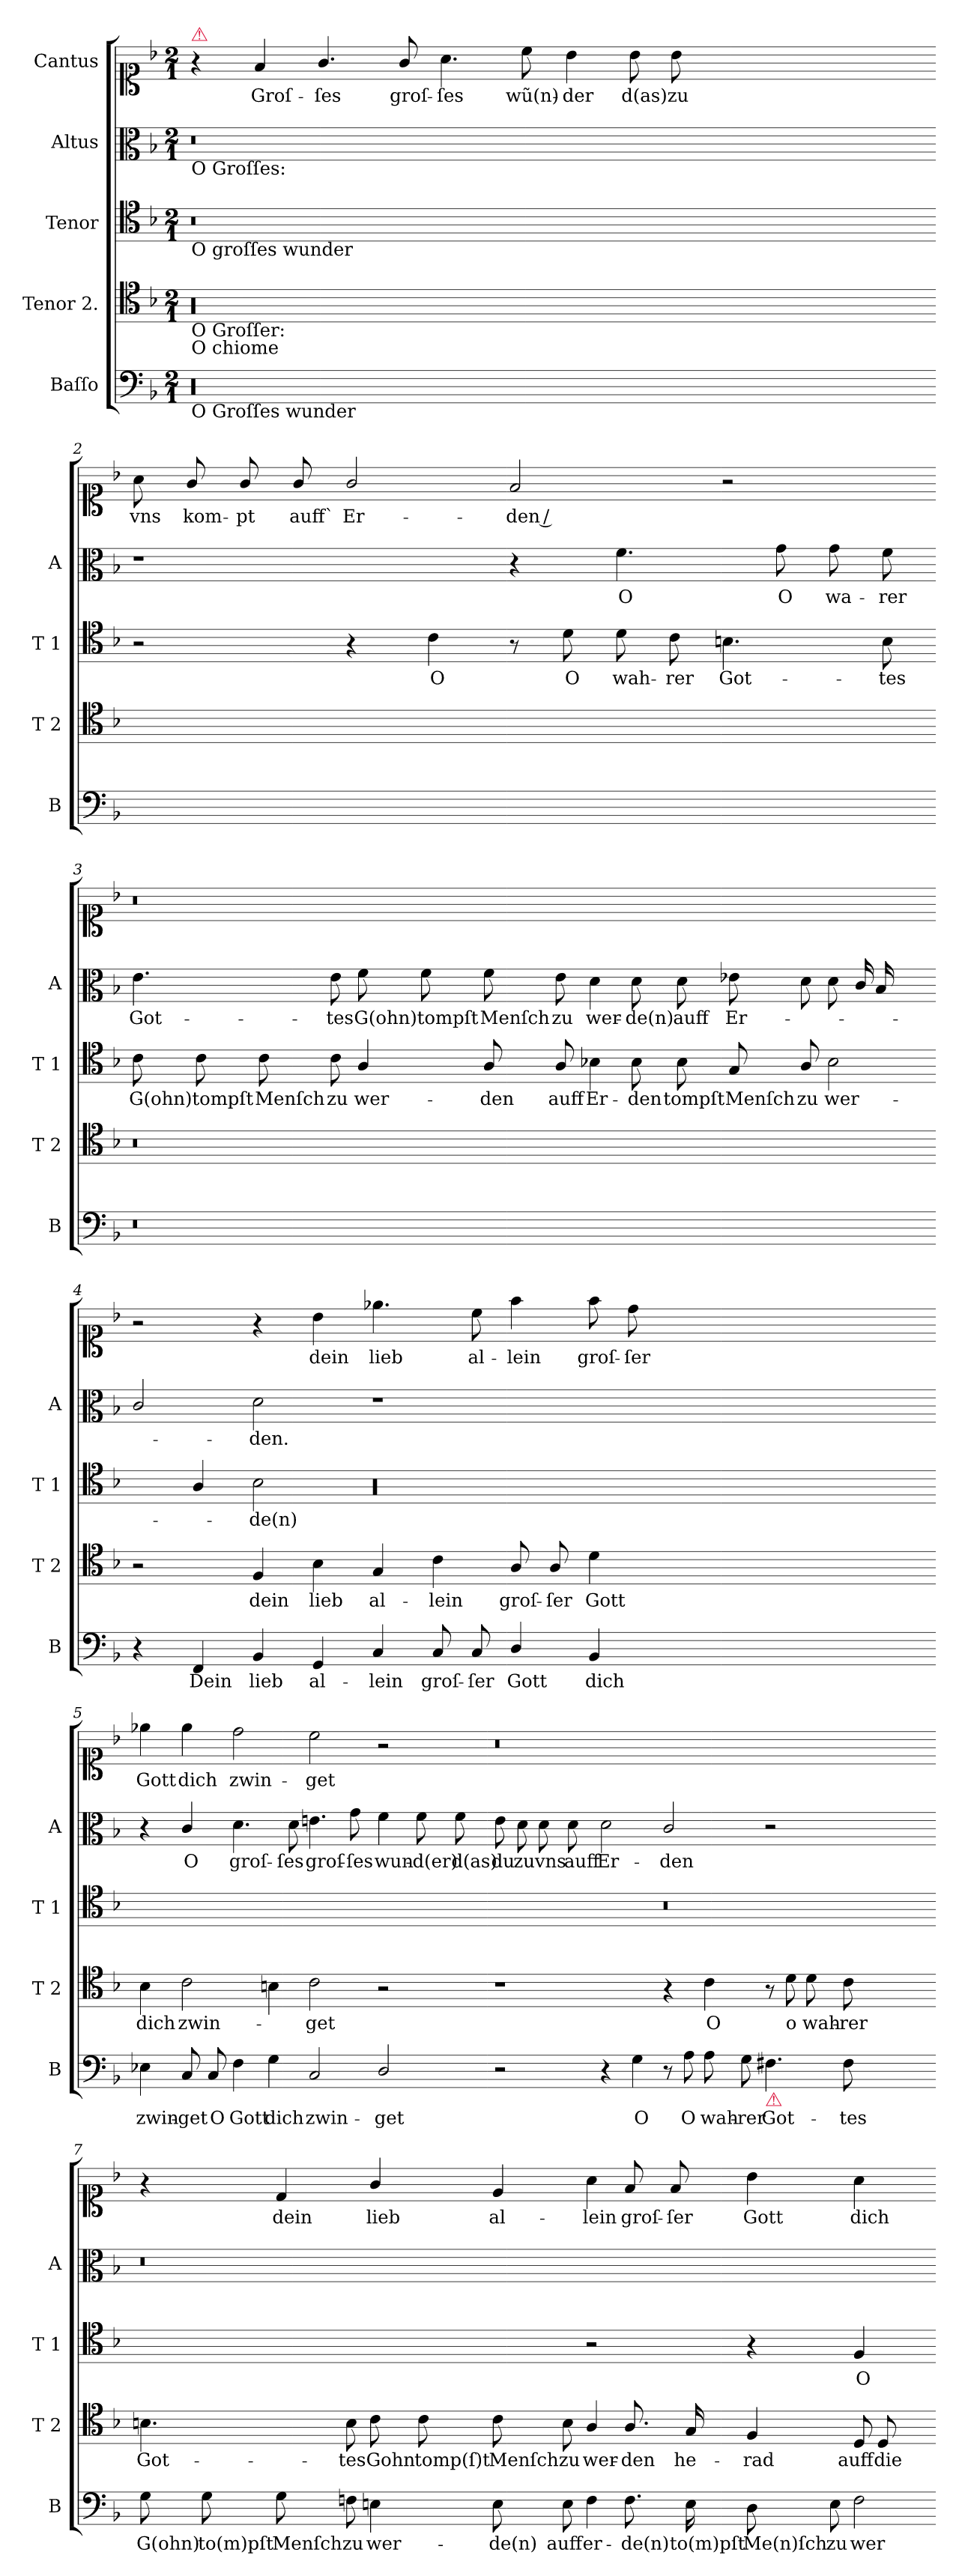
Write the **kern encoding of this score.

**kern	**text	**kern	**text	**kern	**text	**kern	**text	**kern	**text
*part5	*part5	*part4	*part4	*part3	*part3	*part2	*part2	*part1	*part1
*staff5	*staff5	*staff4	*staff4	*staff3	*staff3	*staff2	*staff2	*staff1	*staff1
*I"Baſſo	*	*I"Tenor 2.	*	*I"Tenor	*	*I"Altus	*	*I"Cantus	*
*I'B	*	*I'T 2	*	*I'T 1	*	*I'A	*	*	*
*clefF4	*	*clefC4	*	*clefC4	*	*clefC3	*	*clefC1	*
*k[b-]	*	*k[b-]	*	*k[b-]	*	*k[b-]	*	*k[b-]	*
*F:	*	*F:	*	*F:	*	*F:	*	*F:	*
*M2/1	*	*M2/1	*	*M2/1	*	*M2/1	*	*M2/1	*
=1	=1	=1	=1	=1	=1	=1	=1	=1	=1
!	!	!	!	!	!	!	!	!LO:TX:a:color=crimson:t=⚠	!
!	!	!	!	!	!	!LO:TX:b:t=O Groſſes&colon;	!	!	!
!	!	!	!	!LO:TX:b:t=O groſſes wunder	!	!	!	!	!
!	!	!LO:TX:b:t=O Groſſer&colon;\nO chiome	!	!	!	!	!	!	!
!LO:TX:b:t=O Groſſes wunder	!	!	!	!	!	!	!	!	!
00r	.	00r	.	0r	.	0r	.	4r	.
.	.	.	.	.	.	.	.	4f/	Groſ-
.	.	.	.	.	.	.	.	4.g/	-ſes
.	.	.	.	.	.	.	.	8g/	groſ-
.	.	.	.	.	.	.	.	4.a\	-ſes
.	.	.	.	.	.	.	.	8cc\	wũ(n)-
.	.	.	.	.	.	.	.	4b-\	-der
.	.	.	.	.	.	.	.	8b-\	d(as)
.	.	.	.	.	.	.	.	8b-\	zu
.	.	.	.	0ryy	.	0ryy	.	0ryy	.
=2-	=2-	=2-	=2-	=2-	=2-	=2-	=2-	=2-	=2-
0ryy	.	0ryy	.	2r	.	1r	.	8a\	vns
.	.	.	.	.	.	.	.	8g/	kom-
.	.	.	.	.	.	.	.	8g/	-pt
.	.	.	.	.	.	.	.	8g/	auff`
.	.	.	.	4r	.	.	.	2g/	Er-
.	.	.	.	4c\	O	.	.	.	.
.	.	.	.	8r	.	4r	.	2f/	-den /
.	.	.	.	8d\	O	.	.	.	.
.	.	.	.	8d\	wah-	4.f\	O	.	.
.	.	.	.	8c\	-rer	.	.	.	.
.	.	.	.	4.Bn\	Got-	.	.	2r	.
.	.	.	.	.	.	8g\	O	.	.
.	.	.	.	.	.	8g\	wa-	.	.
.	.	.	.	8B\	-tes	8f\	-rer	.	.
=3-	=3-	=3-	=3-	=3-	=3-	=3-	=3-	=3-	=3-
0r	.	0r	.	8c\	G(ohn)	4.e\	Got-	0r	.
.	.	.	.	8c\	tompſt	.	.	.	.
.	.	.	.	8c\	Menſch	.	.	.	.
.	.	.	.	8c\	zu	8e\	-tes	.	.
.	.	.	.	4A/	wer-	8f\	G(ohn)	.	.
.	.	.	.	.	.	8f\	tompſt	.	.
.	.	.	.	8A/	-den	8f\	Menſch	.	.
.	.	.	.	8A/	auff	8e\	zu	.	.
.	.	.	.	4B-X\	Er-	4d\	wer-	.	.
.	.	.	.	8B-\	-den	8d\	-de(n)	.	.
.	.	.	.	8B-\	tompſt	8d\	auff	.	.
.	.	.	.	8G/	Menſch	8e-X\	Er-	.	.
.	.	.	.	8A/	zu	8d\	.	.	.
.	.	.	.	2B-\	wer-	8d\	.	.	.
.	.	.	.	.	.	16c/	.	.	.
.	.	.	.	.	.	16B-/	.	.	.
4ryy	.	4ryy	.	.	.	4ryy	.	4ryy	.
=4-	=4-	=4-	=4-	=4-	=4-	=4-	=4-	=4-	=4-
4r	.	2r	.	4ryy	.	2c/	.	2r	.
4FF/	Dein	.	.	4A/	.	.	.	.	.
4BB-/	lieb	4F/	dein	2B-\	-de(n)	2d\	-den.	4r	.
4GG/	al-	4B-\	lieb	.	.	.	.	4b-\	dein
4C/	-lein	4G/	al-	00r	.	1r	.	4.ee-X\	lieb
8C/	groſ-	4c\	-lein	.	.	.	.	.	.
8C/	-ſer	.	.	.	.	.	.	8cc\	al-
4D/	Gott	8A/	groſ-	.	.	.	.	4ff\	-lein
.	.	8A/	-ſer	.	.	.	.	.	.
4BB-/	dich	4d\	Gott	.	.	.	.	8ff\	groſ-
.	.	.	.	.	.	.	.	8dd\	-ſer
0.ryy	.	0.ryy	.	.	.	0.ryy	.	0.ryy	.
=5-	=5-	=5-	=5-	=5-	=5-	=5-	=5-	=5-	=5-
4E-X\	zwin-	4B-\	dich	0ryy	.	4r	.	4ee-X\	Gott
8C/	-get	2c\	-zwin-	.	.	4c/	O	4ee-\	dich
8C/	O	.	.	.	.	.	.	.	.
4F\	Gott	.	.	.	.	4.d\	groſ-	2dd\	zwin-
4G\	dich	4Bn\	.	.	.	.	.	.	.
.	.	.	.	.	.	8d\	-ſes	.	.
2C/	zwin-	2c\	-get	.	.	4.en\	groſ-	2cc\	-get
.	.	.	.	.	.	8g\	-ſes	.	.
2D/	-get	2r	.	.	.	4f\	wun-	2r	.
.	.	.	.	.	.	8f\	-d(er)	.	.
.	.	.	.	.	.	8f\	d(as)	.	.
=6-	=6-	=6-	=6-	=6-	=6-	=6-	=6-	=6-	=6-
2r	.	1r	.	1ryy	.	8e\	du	0r	.
.	.	.	.	.	.	8d\	zu	.	.
.	.	.	.	.	.	8d\	vns	.	.
.	.	.	.	.	.	8d\	auff	.	.
4r	.	.	.	.	.	2d\	Er-	.	.
4G\	O	.	.	.	.	.	.	.	.
8r	.	4r	.	0r	.	2c/	-den	.	.
8A\	O	.	.	.	.	.	.	.	.
8A\	wah-	4c\	O	.	.	.	.	.	.
8G\	-rer	.	.	.	.	.	.	.	.
!LO:TX:b:color=crimson:t=⚠	!	!	!	!	!	!	!	!	!
4.F#X\	Got-	8r	.	.	.	2r	.	.	.
.	.	8d\	o	.	.	.	.	.	.
.	.	8d\	wah-	.	.	.	.	.	.
8F#\	-tes	8c\	-rer	.	.	.	.	.	.
1ryy	.	1ryy	.	.	.	1ryy	.	1ryy	.
=7-	=7-	=7-	=7-	=7-	=7-	=7-	=7-	=7-	=7-
8G\	G(ohn)	4.Bn\	Got-	1ryy	.	0r	.	4r	.
8G\	to(m)pſt	.	.	.	.	.	.	.	.
!	!	!	!	!	!	!	!	!	!LO:LY:i
8G\	Menſch	.	.	.	.	.	.	4d/	dein
8Fn\	zu	8B\	-tes	.	.	.	.	.	.
!	!	!	!	!	!	!	!	!	!LO:LY:i
4En\	wer-	8c\	Gohn	.	.	.	.	4g/	lieb
.	.	8c\	tomp(ſ)t	.	.	.	.	.	.
!	!	!	!	!	!	!	!	!	!LO:LY:i
8E\	-de(n)	8c\	Menſch	.	.	.	.	4e/	al-
8E\	auff	8B\	zu	.	.	.	.	.	.
!	!	!	!	!	!	!	!	!	!LO:LY:i
4F\	er-	4A/	wer-	2r	.	.	.	4a\	-lein
!	!	!	!	!	!	!	!	!	!LO:LY:i
8.F\	-de(n)	8.A/	-den	.	.	.	.	8f/	groſ-
!	!	!	!	!	!	!	!	!	!LO:LY:i
.	.	.	.	.	.	.	.	8f/	-ſer
16E\	to(m)pſt	16G/	he-	.	.	.	.	.	.
!	!	!	!	!	!	!	!	!	!LO:LY:i
8D\	Me(n)ſch	4F/	-rad	4r	.	.	.	4b-\	Gott
8E\	zu	.	.	.	.	.	.	.	.
!	!	!	!	!	!	!	!	!	!LO:LY:i
2F\	wer-	8D/	auff	4F/	O	.	.	4a\	dich
.	.	8D/	die	.	.	.	.	.	.
.	.	4ryy	.	4ryy	.	4ryy	.	4ryy	.
=-	=-	=-	=-	=-	=-	=-	=-	=-	=-
*-	*-	*-	*-	*-	*-	*-	*-	*-	*-
